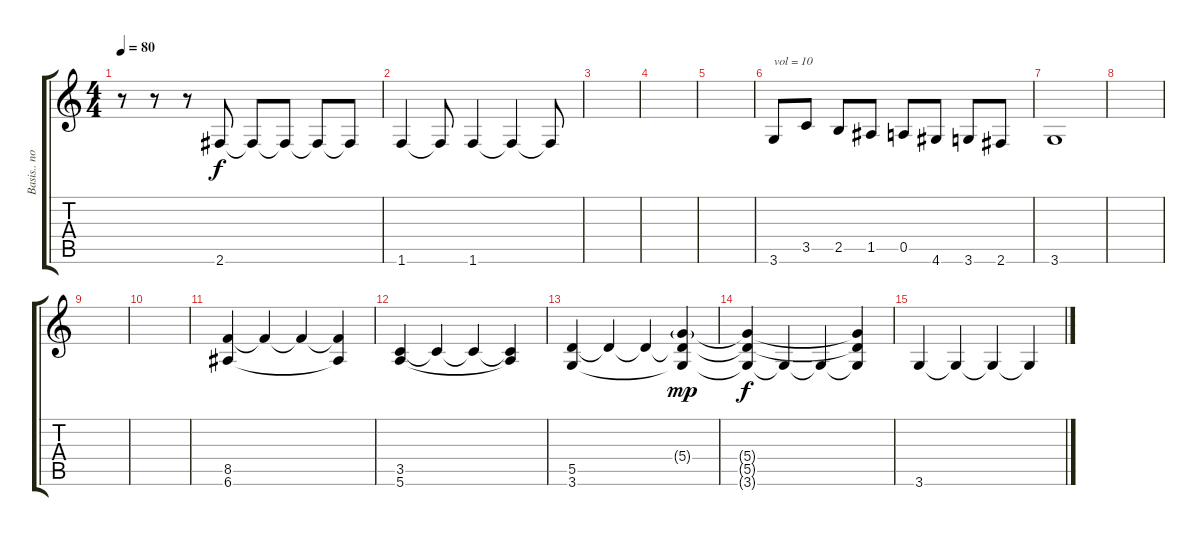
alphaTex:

\track ("Basis.. not complete..." "Basis.. no") {instrument electricbassfinger}
\staff {score tabs}
\tuning (E4 B3 G3 D3 A2 E2) {hide}
\ts (4 4)
\tempo 80
\clef g2
\ks c
r.8{dy f} r.8 r.8 2.6.8 2.6{t}.8 2.6{t}.8 2.6{t}.8 2.6{t}.8 |
1.6.4 1.6{t}.8 1.6.4 1.6{t}.4 1.6{t}.8 |
|
|
|
3.6.8{txt "vol = 10" volume 11} 3.5.8 2.5.8 1.5.8 0.5.8 4.6.8 3.6.8 2.6.8 |
3.6.1 |
|
|
|
(8.5 6.6).4 8.5{t}.4 8.5{t}.4 (8.5{t} 6.6{t}).4 |
(3.5 5.6).4 3.5{t}.4 3.5{t}.4 (3.5{t} 5.6{t}).4 |
(5.5 3.6).4 5.5{t}.4 5.5{t}.4 (5.4{g} 5.5{t} 3.6{t}).4{dy mp} |
(5.4{t} 5.5{t} 3.6{t}).4{dy f} 3.6{t}.4 3.6{t}.4 (5.4{t} 5.5{t} 3.6{t}).4 |
3.6.4 3.6{t}.4 3.6{t}.4 3.6{t}.4
